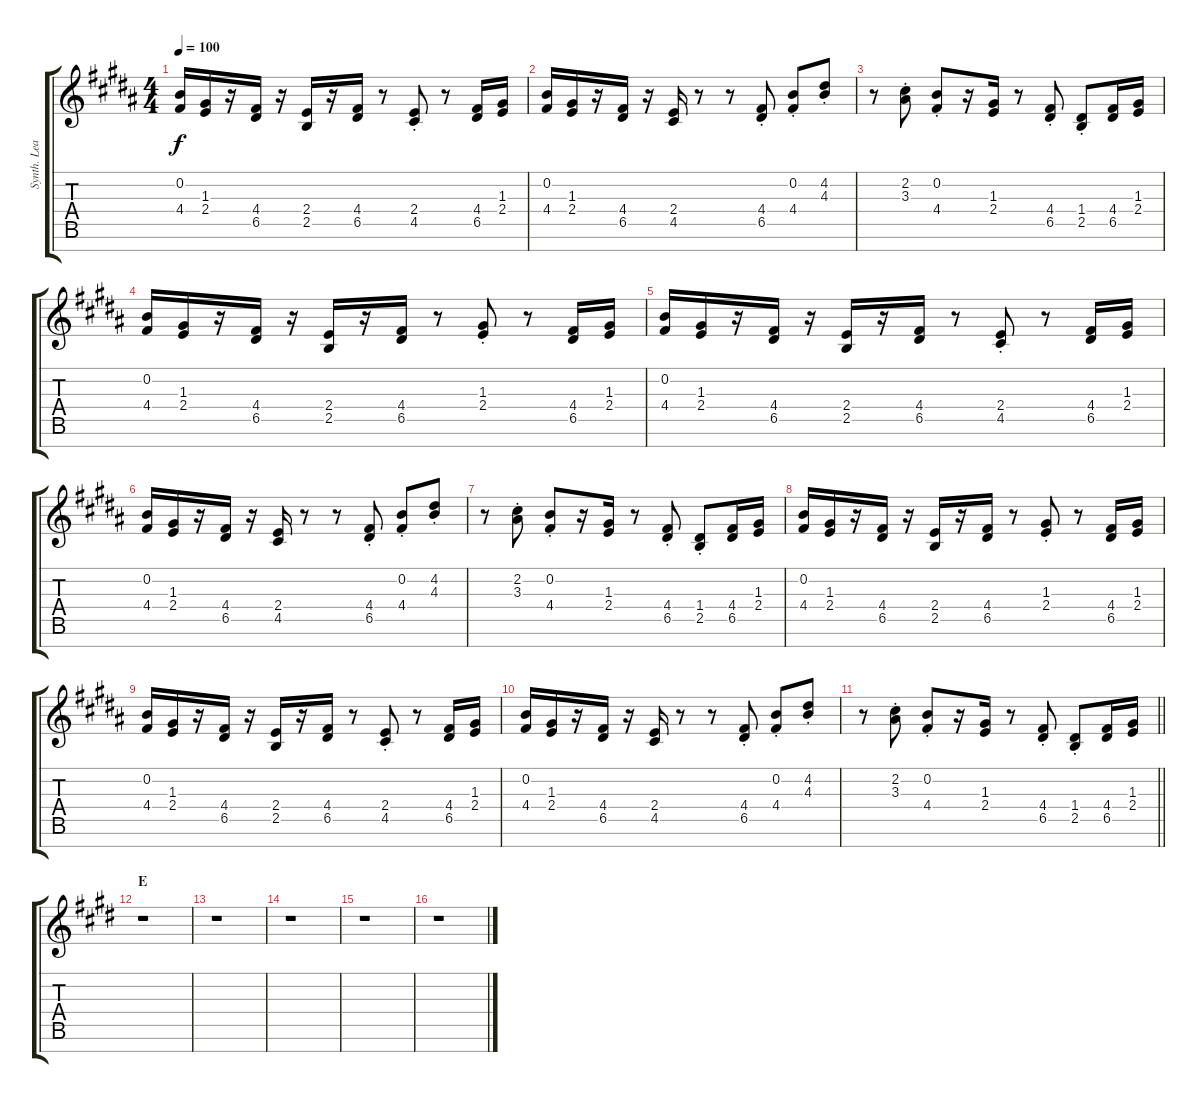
\track ("Synth. Lead" "Synth. Lea") {instrument marimba}
\staff {score tabs}
\tuning (E5 B4 G4 D4 A3 E3 B2) {hide}
\ts (4 4)
\tempo 100
\clef g2
\ks b
(0.2 4.4).16{dy f} (1.3 2.4).16 r.16 (4.4 6.5).16 r.16 (2.4 2.5).16 r.16 (4.4 6.5).16 r.8 (2.4{st} 4.5{st}).8 r.8 (4.4 6.5).16 (1.3 2.4).16 |
(0.2 4.4).16 (1.3 2.4).16 r.16 (4.4 6.5).16 r.16 (2.4 4.5).16 r.8 r.8 (4.4{st} 6.5{st}).8 (0.2{st} 4.4{st}).8 (4.2{st} 4.3{st}).8 |
r.8 (2.2{st} 3.3{st}).8 (0.2{st} 4.4{st}).8 r.16 (1.3 2.4).16 r.8 (4.4{st} 6.5{st}).8 (1.4{st} 2.5{st}).8 (4.4 6.5).16 (1.3 2.4).16 |
(0.2 4.4).16 (1.3 2.4).16 r.16 (4.4 6.5).16 r.16 (2.4 2.5).16 r.16 (4.4 6.5).16 r.8 (1.3{st} 2.4{st}).8 r.8 (4.4 6.5).16 (1.3 2.4).16 |
(0.2 4.4).16 (1.3 2.4).16 r.16 (4.4 6.5).16 r.16 (2.4 2.5).16 r.16 (4.4 6.5).16 r.8 (2.4{st} 4.5{st}).8 r.8 (4.4 6.5).16 (1.3 2.4).16 |
(0.2 4.4).16 (1.3 2.4).16 r.16 (4.4 6.5).16 r.16 (2.4 4.5).16 r.8 r.8 (4.4{st} 6.5{st}).8 (0.2{st} 4.4{st}).8 (4.2{st} 4.3{st}).8 |
r.8 (2.2{st} 3.3{st}).8 (0.2{st} 4.4{st}).8 r.16 (1.3 2.4).16 r.8 (4.4{st} 6.5{st}).8 (1.4{st} 2.5{st}).8 (4.4 6.5).16 (1.3 2.4).16 |
(0.2 4.4).16 (1.3 2.4).16 r.16 (4.4 6.5).16 r.16 (2.4 2.5).16 r.16 (4.4 6.5).16 r.8 (1.3{st} 2.4{st}).8 r.8 (4.4 6.5).16 (1.3 2.4).16 |
(0.2 4.4).16 (1.3 2.4).16 r.16 (4.4 6.5).16 r.16 (2.4 2.5).16 r.16 (4.4 6.5).16 r.8 (2.4{st} 4.5{st}).8 r.8 (4.4 6.5).16 (1.3 2.4).16 |
(0.2 4.4).16 (1.3 2.4).16 r.16 (4.4 6.5).16 r.16 (2.4 4.5).16 r.8 r.8 (4.4{st} 6.5{st}).8 (0.2{st} 4.4{st}).8 (4.2{st} 4.3{st}).8 |
\barLineRight lightlight
r.8 (2.2{st} 3.3{st}).8 (0.2{st} 4.4{st}).8 r.16 (1.3 2.4).16 r.8 (4.4{st} 6.5{st}).8 (1.4{st} 2.5{st}).8 (4.4 6.5).16 (1.3 2.4).16 |
\section ("" "E")
\ks e
r.1 |
r.1 |
r.1 |
r.1 |
r.1
